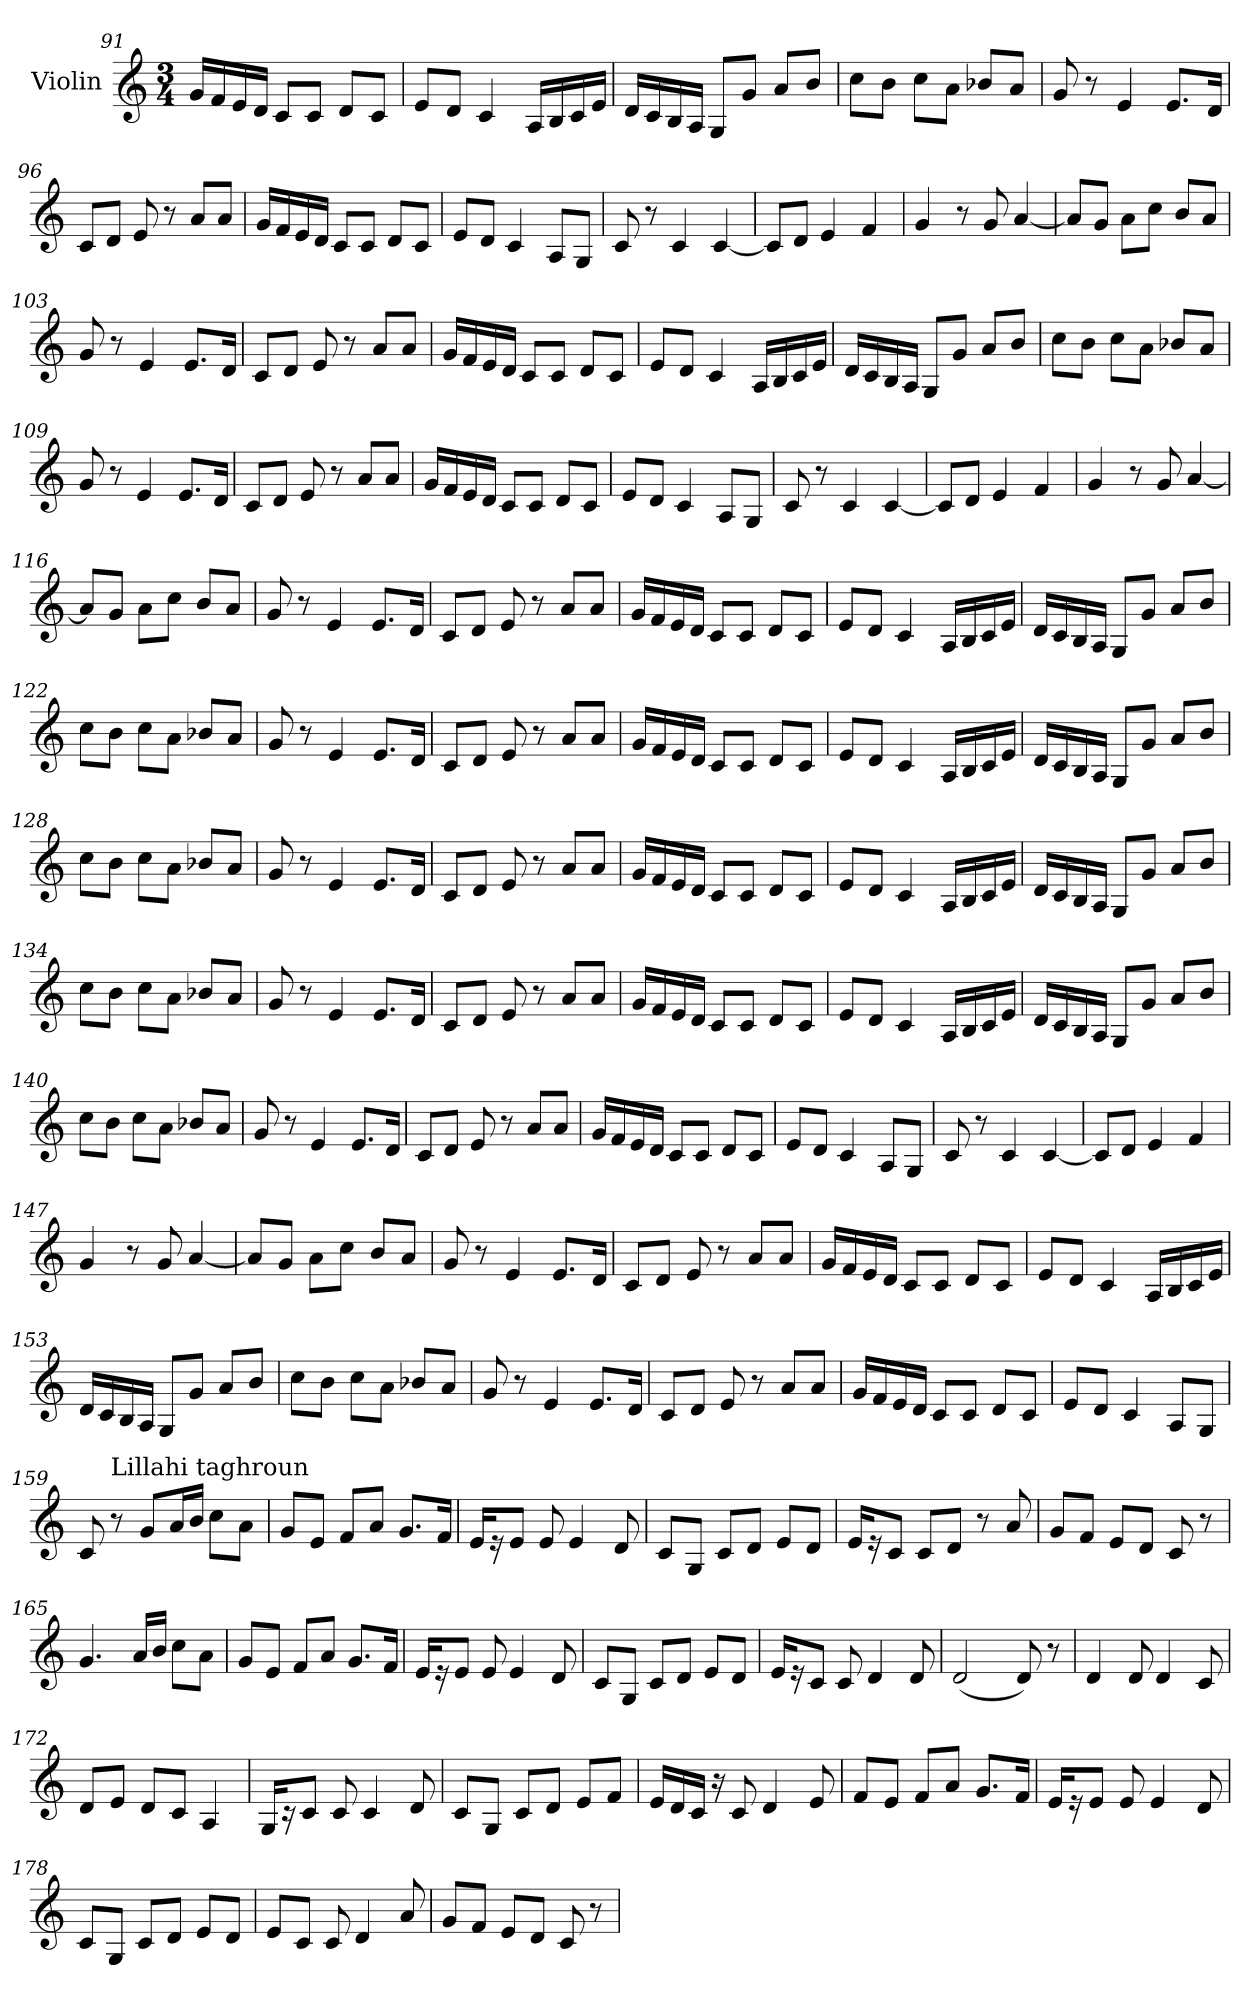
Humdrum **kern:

**kern
*part1
*staff1
*I"Violin
*clefG2
*k[]
*M3/4
=91
16g/LL
16f/
16e/
16d/JJ
8c/L
8c/J
8d/L
8c/J
!!LO:LB:g=z
=92
8e/L
8d/J
4c/
16A/LL
16B/
16c/
16e/JJ
=93
16d/LL
16c/
16B/
16A/JJ
8G/L
8g/J
8a/L
8b/J
=94
8cc\L
8b\J
8cc\L
8a\J
8b-X/L
8a/J
=95
8g/
8r
4e/
8.e/L
16d/Jk
=96
8c/L
8d/J
8e/
8r
8a/L
8a/J
!!LO:LB:g=z
=97
16g/LL
16f/
16e/
16d/JJ
8c/L
8c/J
8d/L
8c/J
=98
8e/L
8d/J
4c/
8A/L
8G/J
=99
8c/
8r
4c/
[4c/
=100
8c/L]
8d/J
4e/
4f/
=101
4g/
8r
8g/
[4a/
=102
8a/L]
8g/J
8a\L
8cc\J
8b/L
8a/J
!!LO:LB:g=z
=103
8g/
8r
4e/
8.e/L
16d/Jk
=104
8c/L
8d/J
8e/
8r
8a/L
8a/J
=105
16g/LL
16f/
16e/
16d/JJ
8c/L
8c/J
8d/L
8c/J
=106
8e/L
8d/J
4c/
16A/LL
16B/
16c/
16e/JJ
=107
16d/LL
16c/
16B/
16A/JJ
8G/L
8g/J
8a/L
8b/J
!!LO:LB:g=z
=108
8cc\L
8b\J
8cc\L
8a\J
8b-X/L
8a/J
=109
8g/
8r
4e/
8.e/L
16d/Jk
=110
8c/L
8d/J
8e/
8r
8a/L
8a/J
=111
16g/LL
16f/
16e/
16d/JJ
8c/L
8c/J
8d/L
8c/J
=112
8e/L
8d/J
4c/
8A/L
8G/J
=113
8c/
8r
4c/
[4c/
!!LO:LB:g=z
=114
8c/L]
8d/J
4e/
4f/
=115
4g/
8r
8g/
[4a/
=116
8a/L]
8g/J
8a\L
8cc\J
8b/L
8a/J
=117
8g/
8r
4e/
8.e/L
16d/Jk
=118
8c/L
8d/J
8e/
8r
8a/L
8a/J
=119
16g/LL
16f/
16e/
16d/JJ
8c/L
8c/J
8d/L
8c/J
!!LO:LB:g=z
=120
8e/L
8d/J
4c/
16A/LL
16B/
16c/
16e/JJ
=121
16d/LL
16c/
16B/
16A/JJ
8G/L
8g/J
8a/L
8b/J
=122
8cc\L
8b\J
8cc\L
8a\J
8b-X/L
8a/J
=123
8g/
8r
4e/
8.e/L
16d/Jk
=124
8c/L
8d/J
8e/
8r
8a/L
8a/J
!!LO:LB:g=z
=125
16g/LL
16f/
16e/
16d/JJ
8c/L
8c/J
8d/L
8c/J
=126
8e/L
8d/J
4c/
16A/LL
16B/
16c/
16e/JJ
=127
16d/LL
16c/
16B/
16A/JJ
8G/L
8g/J
8a/L
8b/J
=128
8cc\L
8b\J
8cc\L
8a\J
8b-X/L
8a/J
=129
8g/
8r
4e/
8.e/L
16d/Jk
!!LO:PB:g=z
=130
8c/L
8d/J
8e/
8r
8a/L
8a/J
=131
16g/LL
16f/
16e/
16d/JJ
8c/L
8c/J
8d/L
8c/J
=132
8e/L
8d/J
4c/
16A/LL
16B/
16c/
16e/JJ
=133
16d/LL
16c/
16B/
16A/JJ
8G/L
8g/J
8a/L
8b/J
=134
8cc\L
8b\J
8cc\L
8a\J
8b-X/L
8a/J
!!LO:LB:g=z
=135
8g/
8r
4e/
8.e/L
16d/Jk
=136
8c/L
8d/J
8e/
8r
8a/L
8a/J
=137
16g/LL
16f/
16e/
16d/JJ
8c/L
8c/J
8d/L
8c/J
=138
8e/L
8d/J
4c/
16A/LL
16B/
16c/
16e/JJ
=139
16d/LL
16c/
16B/
16A/JJ
8G/L
8g/J
8a/L
8b/J
!!LO:LB:g=z
=140
8cc\L
8b\J
8cc\L
8a\J
8b-X/L
8a/J
=141
8g/
8r
4e/
8.e/L
16d/Jk
=142
8c/L
8d/J
8e/
8r
8a/L
8a/J
=143
16g/LL
16f/
16e/
16d/JJ
8c/L
8c/J
8d/L
8c/J
=144
8e/L
8d/J
4c/
8A/L
8G/J
=145
8c/
8r
4c/
[4c/
!!LO:LB:g=z
=146
8c/L]
8d/J
4e/
4f/
=147
4g/
8r
8g/
[4a/
=148
8a/L]
8g/J
8a\L
8cc\J
8b/L
8a/J
=149
8g/
8r
4e/
8.e/L
16d/Jk
=150
8c/L
8d/J
8e/
8r
8a/L
8a/J
=151
16g/LL
16f/
16e/
16d/JJ
8c/L
8c/J
8d/L
8c/J
!!LO:LB:g=z
=152
8e/L
8d/J
4c/
16A/LL
16B/
16c/
16e/JJ
=153
16d/LL
16c/
16B/
16A/JJ
8G/L
8g/J
8a/L
8b/J
=154
8cc\L
8b\J
8cc\L
8a\J
8b-X/L
8a/J
=155
8g/
8r
4e/
8.e/L
16d/Jk
=156
8c/L
8d/J
8e/
8r
8a/L
8a/J
!!LO:LB:g=z
=157
16g/LL
16f/
16e/
16d/JJ
8c/L
8c/J
8d/L
8c/J
=158
8e/L
8d/J
4c/
8A/L
8G/J
=159
8c/
!LO:TX:a:t=Lillahi taghroun
8r
8g/L
16a/L
16b/JJ
8cc\L
8a\J
=160
8g/L
8e/J
8f/L
8a/J
8.g/L
16f/Jk
=161
16e/KL
16r
8e/J
8e/
4e/
8d/
!!LO:LB:g=z
=162
8c/L
8G/J
8c/L
8d/J
8e/L
8d/J
=163
16e/KL
16r
8c/J
8c/L
8d/J
8r
8a/
=164
8g/L
8f/J
8e/L
8d/J
8c/
8r
=165
4.g/
16a/LL
16b/JJ
8cc\L
8a\J
=166
8g/L
8e/J
8f/L
8a/J
8.g/L
16f/Jk
=167
16e/KL
16r
8e/J
8e/
4e/
8d/
!!LO:LB:g=z
=168
8c/L
8G/J
8c/L
8d/J
8e/L
8d/J
=169
16e/KL
16r
8c/J
8c/
4d/
8d/
=170
(<2d/
8d/)
8r
=171
4d/
8d/
4d/
8c/
=172
8d/L
8e/J
8d/L
8c/J
4A/
=173
16G/KL
16r
8c/J
8c/
4c/
8d/
!!LO:PB:g=z
=174
8c/L
8G/J
8c/L
8d/J
8e/L
8f/J
=175
16e/LL
16d/
16c/JJ
16r
8c/
4d/
8e/
=176
8f/L
8e/J
8f/L
8a/J
8.g/L
16f/Jk
=177
16e/KL
16r
8e/J
8e/
4e/
8d/
=178
8c/L
8G/J
8c/L
8d/J
8e/L
8d/J
!!LO:LB:g=z
=179
8e/L
8c/J
8c/
4d/
8a/
=180
8g/L
8f/J
8e/L
8d/J
8c/
8r
=
*-
